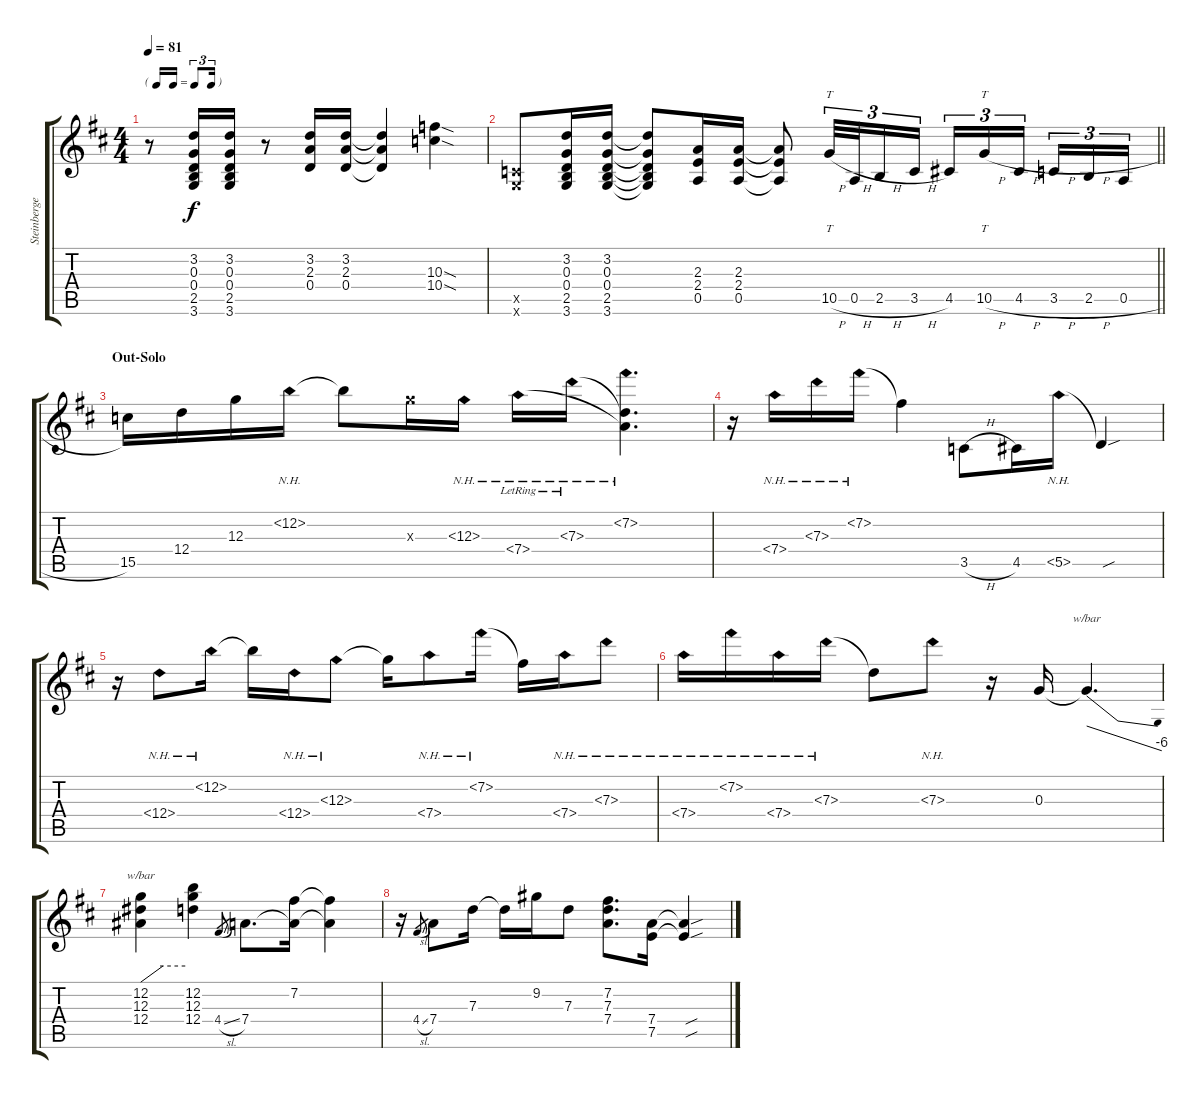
\track ("Steinberger Trans-Trem =0 Normal Tuning " "Steinberge") {instrument overdrivenguitar}
\staff {score tabs}
\tuning (E4 B3 G3 D3 A2 E2) {hide}
\ts (4 4)
\tf triplet16th
\tempo 81
\clef g2
\ks d
r.8{dy f} (3.2 0.3 0.4 2.5 3.6).16 (3.2 0.3 0.4 2.5 3.6).16 r.8 (3.2 2.3 0.4).16 (3.2 2.3 0.4).16 (3.2{t} 2.3{t} 0.4{t}).4 (10.3{sod} 10.4{sod}).4 |
\barLineRight lightlight
(3.5{x} 3.6{x}).8 (3.2 0.3 0.4 2.5 3.6).16 (3.2 0.3 0.4 2.5 3.6).16 (3.2{t} 0.3{t} 0.4{t} 2.5{t} 3.6{t}).8 (2.3 2.4 0.5).16 (2.3 2.4 0.5).16 (2.3{t} 2.4{t} 0.5{t}).8 10.5{h}.32{tt tu (3 2)} 0.5{h}.32{tu (3 2)} 2.5{h}.16{tu (3 2)} 3.5{h}.16{tu (3 2)} 4.5.16{tu (3 2)} 10.5{h}.16{tt tu (3 2)} 4.5{h}.16{tu (3 2) beam splitsecondary} 3.5{h}.16{tu (3 2)} 2.5{h}.16{tu (3 2)} 0.5{h}.16{tu (3 2)} |
\section ("" "Out-Solo")
15.5.16{volume 12} 12.4.16 12.3.16 12.2{nh}.16 12.2{t}.8 12.3{x}.16 12.3{nh}.16 7.4{nh lr}.16 7.3{nh lr}.16 (7.2{nh} 7.3{t} 7.4{t}).4{d} |
r.16 7.4{nh}.16 7.3{nh}.16 7.2{nh}.16 7.2{t}.4 3.5{h}.8 4.5.16 5.5{nh}.16 5.5{sou t}.4 |
r.16{volume 0} 12.4{nh}.8 12.2{nh}.16 12.2{t}.16 12.4{nh}.16 12.3{nh}.8 12.3{t}.16 7.4{nh}.8 7.2{nh}.16 7.2{t}.16 7.4{nh}.16 7.3{nh}.8 |
7.4{nh}.16 7.2{nh}.16 7.4{nh}.16 7.3{nh}.16 7.3{t}.8 7.3{nh}.8 r.16 0.3.16 0.3{t}.4{d tbe (dive default 0 0 60 -24)} |
(12.2 12.3 12.4).4{tbe (custom default 0 -8 30 0 60 0)} (12.2 12.3 12.4).4 4.4{sl}.8{gr} 7.4.8{d} (7.2 7.4{t}).16 (7.2{t} 7.4{t}).4 |
r.16 4.4{sl}.8{gr} 7.4.8 7.3.16 7.3{t}.16 9.2.16 7.3.8 (7.2 7.3 7.4).8{d} (7.4 7.5).16 (7.4{sou t} 7.5{sou t}).4
